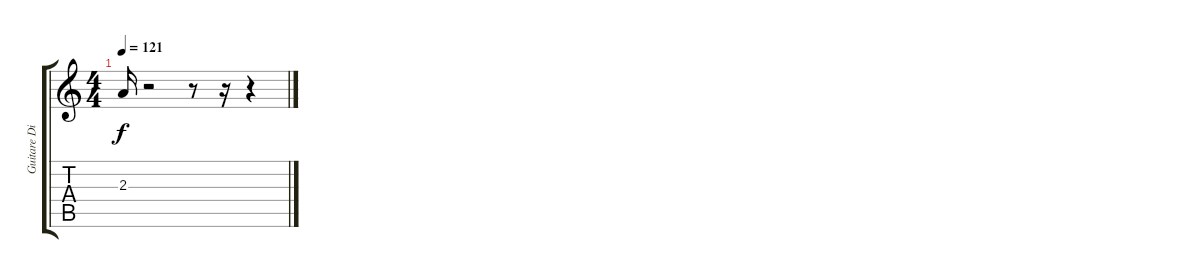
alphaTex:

\track ("Guitare Dist. (Matthew Bellamy)" "Guitare Di") {instrument distortionguitar}
\staff {score tabs}
\tuning (E4 B3 G3 D3 A2 E2) {hide}
\ts (4 4)
\tempo 121
\clef g2
\ks c
2.3.16{dy f} r.2 r.8 r.16 r.4
